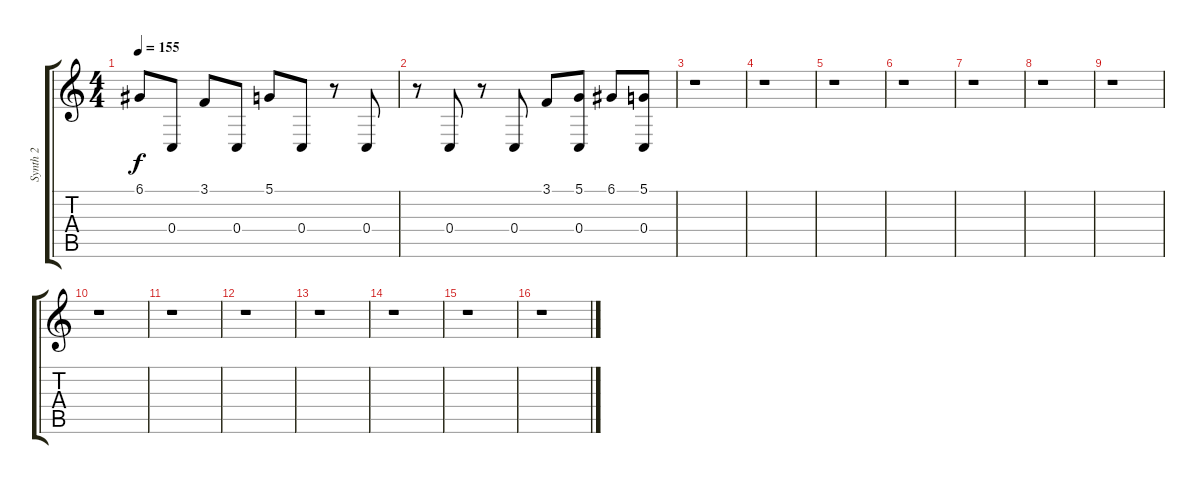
\track ("Synth 2" "Synth 2") {instrument lead1square}
\staff {score tabs}
\tuning (D4 A3 F3 C3 G2 C2) {hide}
\ts (4 4)
\tempo 155
\clef g2
\ks c
6.1.8{dy f} 0.4.8 3.1.8 0.4.8 5.1.8 0.4.8 r.8 0.4.8 |
r.8 0.4.8 r.8 0.4.8 3.1.8 (5.1 0.4).8 6.1.8 (5.1 0.4).8 |
r.1 |
r.1 |
r.1 |
r.1 |
r.1 |
r.1 |
r.1 |
r.1 |
r.1 |
r.1 |
r.1 |
r.1 |
r.1 |
r.1
